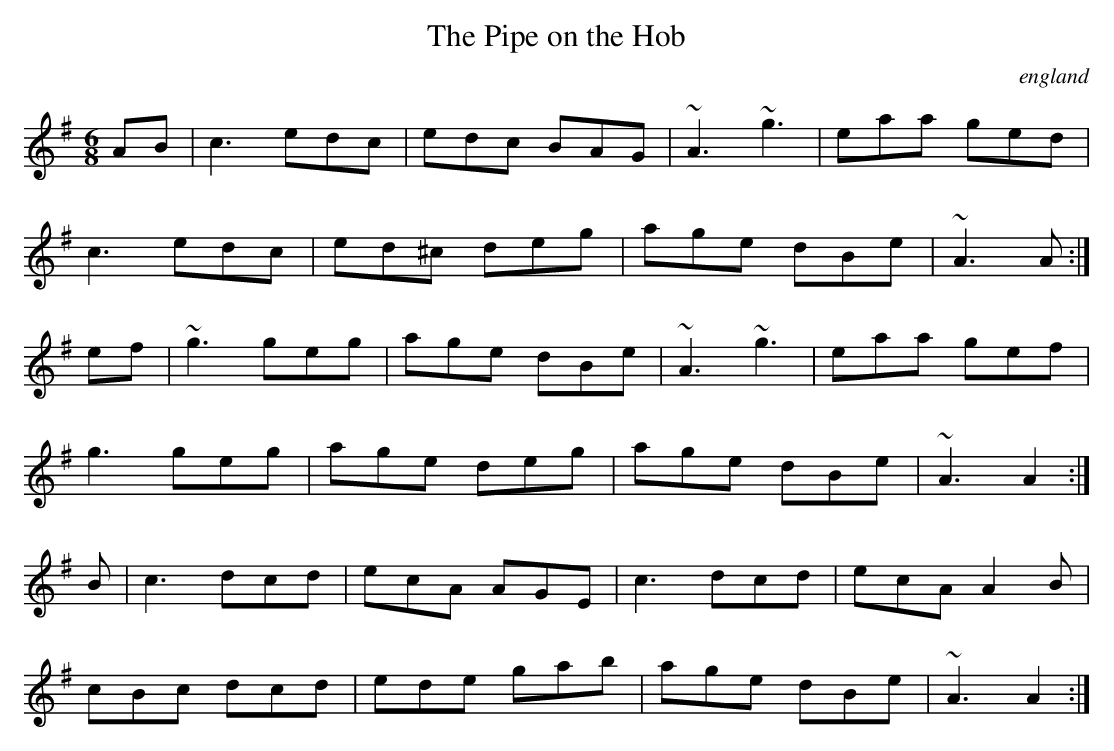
X:1
T:Pipe on the Hob, The
O:england
M:6/8
L:1/8
K:ADor
AB|c3 edc|edc BAG|~A3 ~g3|eaa ged|
c3 edc|ed^c deg|age dBe|~A3 A:|
ef|~g3 geg|age dBe|~A3 ~g3|eaa gef|
g3 geg|age deg|age dBe|~A3 A2:|
B|c3 dcd|ecA AGE|c3 dcd|ecA A2B|
cBc dcd|ede gab|age dBe|~A3 A2:|
